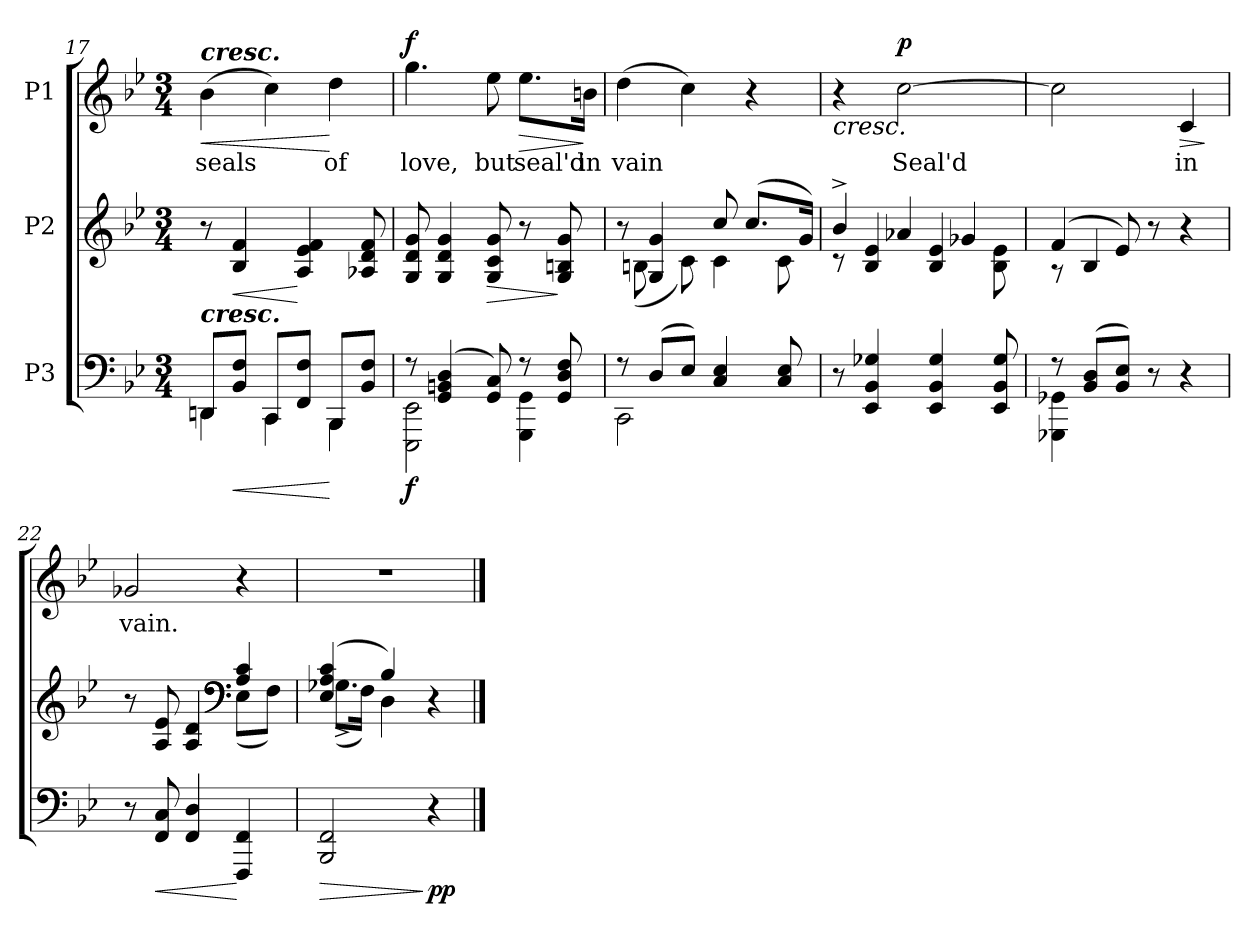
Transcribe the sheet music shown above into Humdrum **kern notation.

**kern	**dynam	**kern	**dynam	**kern	**text	**dynam
*part3	*part3	*part2	*part2	*part1	*part1	*part1
*staff3	*staff3	*staff2	*staff2	*staff1	*staff1	*staff1
*I"P3	*	*I"P2	*	*I"P1	*	*
*clefF4	*	*clefG2	*	*clefG2	*	*
*k[b-e-]	*	*k[b-e-]	*	*k[b-e-]	*	*
*B-:	*	*B-:	*	*B-:	*	*
*M3/4	*	*M3/4	*	*M3/4	*	*
=17	=17	=17	=17	=17	=17	=17
*^	*	*	*	*	*	*
!	!	!	!	!	!LO:TX:a:Bi:t=cresc.	!	!
!	!	!	!LO:TX:b:Bi:t=cresc.	!	!	!	!
!	!	!	!	!	!	!LO:LY:b:color=#000000	!LO:HP:b
8DDni/L	4DDi\	.	8r	.	(4b-i\	seals	<
!	!	!LO:HP:b	!	!LO:HP:b	!	!	!
8BB-i/ 8FiJ	.	<	4B-i/ 4fi	<	.	.	.
8CCi/L	4CCi\	.	.	.	4cci\)	.	.
8FFi/ 8FiJ	.	.	4Ai/ 4e-i 4fi	[	.	.	.
!	!	!	!	!	!	!LO:LY:b:color=#000000	!
8BBB-i/L	4BBB-i\	[	.	.	4ddi\	of	[
8BB-i/ 8FiJ	.	.	8A-Xi/ 8di 8fi	.	.	.	.
!!LO:LB:g=z
=18	=18	=18	=18	=18	=18	=18	=18
!	!	!	!	!	!	!LO:LY:b:color=#000000	!
8r	2EEE-i\ 2EE-i	f	8Gi/ 8di 8gi	.	4.ggi\	love,	f
(4GGi/ 4BBni 4Di	.	.	4Gi/ 4di 4gi	.	.	.	.
!	!	!	!	!LO:HP:b	!	!	!
!	!	!	!	!	!	!LO:LY:b:color=#000000	!
8GGi/ 8Ci)	.	.	8Gi/ 8ci 8gi	>	8ee-i\	but	.
!	!	!	!	!	!	!LO:LY:b:color=#000000	!LO:HP:b
8r	4GGGi\ 4GGi	.	8r	.	8.ee-i\L	seal'd	>
8GGi/ 8Di 8Fi	.	.	8Gi/ 8Bni 8gi	]	.	.	.
!	!	!	!	!	!	!LO:LY:b:color=#000000	!
.	.	.	.	.	16bni\Jk	in	]
=19	=19	=19	=19	=19	=19	=19	=19
*	*	*	*^	*	*	*	*
!	!	!	!	!	!	!	!LO:LY:b:color=#000000	!
8r	2CCi\	.	8r	8ryy	.	(4ddi\	vain	.
(8Di/L	.	.	4Gi/ 4gi	(8Bni\	.	.	.	.
8E-i/J)	.	.	.	8ci\)	.	4cci\)	.	.
4Ci/ 4E-i	.	.	8cci/	4ci\	.	.	.	.
.	4ryy	.	(8.cci/L	.	.	4r	.	.
8Ci/ 8E-i	.	.	.	8ci\	.	.	.	.
.	.	.	16gi/Jk)	.	.	.	.	.
*v	*v	*	*	*	*	*	*	*
=20	=20	=20	=20	=20	=20	=20	=20
!	!	!	!	!	!	!	!LO:HP:b
8r	.	4b-^i/	8r	.	4r	.	<
4EE-i/ 4BB-i 4G-Xi	.	.	4B-i/ 4e-i	.	.	.	.
!	!	!	!	!	!	!LO:LY:b:color=#000000	!
.	.	4a-Xi/	.	.	[2cci\	Seal'd	p
4EE-i/ 4BB-i 4G-i	.	.	4B-i/ 4e-i	.	.	.	.
.	.	4g-Xi/	.	.	.	.	.
8EE-i/ 8BB-i 8G-i	.	.	8B-i\ 8e-i	.	.	.	.
*	*	*v	*v	*	*	*	*
.	.	.	.	.	.	[
!!LO:LB:g=z
=21	=21	=21	=21	=21	=21	=21
*^	*	*^	*	*	*	*
8r	4GGG-Xi\ 4GG-Xi	.	(4fi/	8r	.	2cci\]	.	.
(8BB-i/ 8DiL	.	.	.	4B-i/	.	.	.	.
8BB-i/ 8E-iJ)	4ryy	.	8e-i/)	.	.	.	.	.
8r	.	.	8r	8ryy	.	.	.	.
!	!	!	!	!	!	!	!LO:LY:b:color=#000000	!LO:HP:b
4r	4ryy	.	4r	4ryy	.	4ci/	in	>
*v	*v	*	*	*	*	*	*	*
*	*	*v	*v	*	*	*	*
.	.	.	.	.	.	]
=22	=22	=22	=22	=22	=22	=22
*	*	*^	*	*	*	*
!	!	!	!	!	!	!LO:LY:b:color=#000000	!
8r	.	8r	2ryy	.	2g-Xi/	vain.	.
!	!LO:HP:b	!	!	!	!	!	!
8FFi/ 8Ci	<	8Ai/ 8e-i	.	.	.	.	.
4FFi/ 4Di	.	4Ai/ 4di	.	.	.	.	.
*	*	*clefF4	*	*	*	*	*
4FFFi/ 4FFi	[	4Ai/ 4ci	(8E-i\L	.	4r	.	.
.	.	.	8Fi\J)	.	.	.	.
=23	=23	=23	=23	=23	=23	=23	=23
!	!LO:HP:b	!	!	!	!LO:N:vis=1	!	!
2BBB-i/ 2FFi	>	(4E-i/ 4Ai 4ci	(8.G-X^i\L	.	2.r	.	.
.	.	.	16Fi\Jk)	.	.	.	.
.	.	4B-i/)	4Di\	.	.	.	.
4r	] pp	4r	4ryy	.	.	.	.
*	*	*v	*v	*	*	*	*
==	==	==	==	==	==	==
*-	*-	*-	*-	*-	*-	*-
